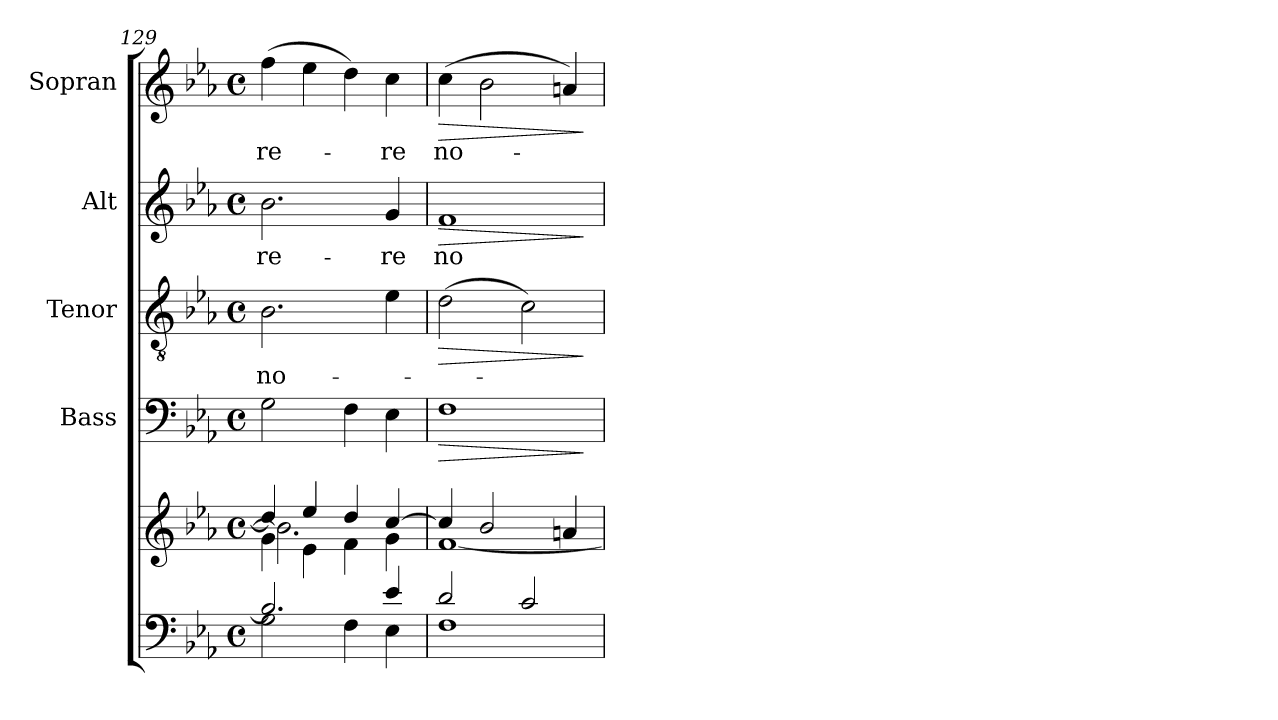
**kern	**kern	**kern	**dynam	**kern	**text	**dynam	**kern	**text	**dynam	**kern	**text	**dynam
*part5	*part5	*part4	*part4	*part3	*part3	*part3	*part2	*part2	*part2	*part1	*part1	*part1
*staff6	*staff5	*staff4	*staff4	*staff3	*staff3	*staff3	*staff2	*staff2	*staff2	*staff1	*staff1	*staff1
*	*	*I"Bass	*	*I"Tenor	*	*	*I"Alt	*	*	*I"Sopran	*	*
*	*	*I'B.	*	*I'T.	*	*	*I'A.	*	*	*I'S.	*	*
*clefF4	*clefG2	*clefF4	*	*clefGv2	*	*	*clefG2	*	*	*clefG2	*	*
*k[b-e-a-]	*k[b-e-a-]	*k[b-e-a-]	*	*k[b-e-a-]	*	*	*k[b-e-a-]	*	*	*k[b-e-a-]	*	*
*E-:	*E-:	*E-:	*	*E-:	*	*	*E-:	*	*	*E-:	*	*
*M4/4	*M4/4	*M4/4	*	*M4/4	*	*	*M4/4	*	*	*M4/4	*	*
*met(c)	*met(c)	*met(c)	*	*met(c)	*	*	*met(c)	*	*	*met(c)	*	*
=129	=129	=129	=129	=129	=129	=129	=129	=129	=129	=129	=129	=129
*^	*^	*	*	*	*	*	*	*	*	*	*	*
*	*	*	*^	*	*	*	*	*	*	*	*	*	*	*
!	!	!	!	!	!	!	!	!LO:LY:b	!	!	!LO:LY:b	!	!	!LO:LY:b	!
2.B-/]	2G\	4dd/]	4g\	2.b-\]	2G\	.	2.B-\	no-	.	2.b-\	-re-	.	(>4ff\	-re-	.
.	.	4ee-/	4e-\	.	.	.	.	.	.	.	.	.	4ee-\	.	.
.	4F\	4dd/	4f\	.	4F\	.	.	.	.	.	.	.	4dd\)	.	.
!	!	!	!	!	!	!	!	!	!	!	!LO:LY:b	!	!	!LO:LY:b	!
4e-/	4E-\	[>4cc/	4g\	4ryy	4E-\	.	4e-\	.	.	4g/	-re	.	4cc\	-re	.
=130	=130	=130	=130	=130	=130	=130	=130	=130	=130	=130	=130	=130	=130	=130	=130
!	!	!	!	!	!	!LO:HP:b	!	!	!LO:HP:b	!	!LO:LY:b	!LO:HP:b	!	!LO:LY:b	!LO:HP:b
*	*	*	*v	*v	*	*	*	*	*	*	*	*	*	*	*
2d/	1F	4cc/]	[<1f	1F	>	(>2d\	.	>	1f	no-	>	(>4cc\	no-	>
.	.	2b-/	.	.	.	.	.	.	.	.	.	2b-\	.	.
2c/	.	.	.	.	.	2c\)	.	.	.	.	.	.	.	.
.	.	4an/	.	.	.	.	.	.	.	.	.	4an/)	.	.
*v	*v	*	*	*	*	*	*	*	*	*	*	*	*	*
*	*v	*v	*	*	*	*	*	*	*	*	*	*	*
.	.	.	]	.	.	]	.	.	]	.	.	]
=	=	=	=	=	=	=	=	=	=	=	=	=
*-	*-	*-	*-	*-	*-	*-	*-	*-	*-	*-	*-	*-
